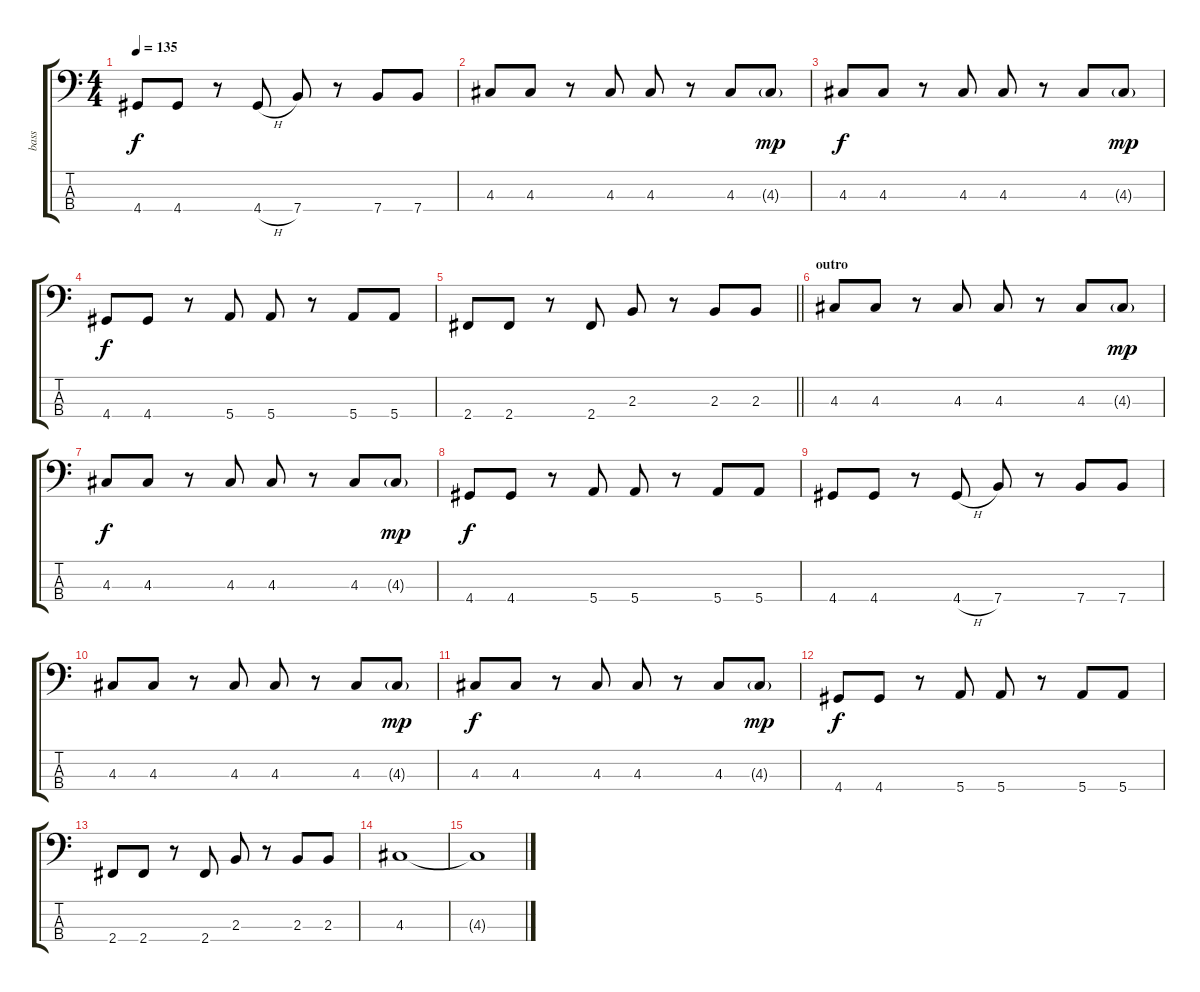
\track ("bass" "bass") {instrument electricbassfinger}
\staff {score tabs}
\tuning (G2 D2 A1 E1) {hide}
\ts (4 4)
\tempo 135
\clef f4
\ks c
4.4.8{dy f} 4.4.8 r.8 4.4{h}.8 7.4.8 r.8 7.4.8 7.4.8 |
4.3.8 4.3.8 r.8 4.3.8 4.3.8 r.8 4.3.8 4.3{g}.8{dy mp} |
4.3.8{dy f} 4.3.8 r.8 4.3.8 4.3.8 r.8 4.3.8 4.3{g}.8{dy mp} |
4.4.8{dy f} 4.4.8 r.8 5.4.8 5.4.8 r.8 5.4.8 5.4.8 |
\barLineRight lightlight
2.4.8 2.4.8 r.8 2.4.8 2.3.8 r.8 2.3.8 2.3.8 |
\section ("" "outro")
4.3.8 4.3.8 r.8 4.3.8 4.3.8 r.8 4.3.8 4.3{g}.8{dy mp} |
4.3.8{dy f} 4.3.8 r.8 4.3.8 4.3.8 r.8 4.3.8 4.3{g}.8{dy mp} |
4.4.8{dy f} 4.4.8 r.8 5.4.8 5.4.8 r.8 5.4.8 5.4.8 |
4.4.8 4.4.8 r.8 4.4{h}.8 7.4.8 r.8 7.4.8 7.4.8 |
4.3.8 4.3.8 r.8 4.3.8 4.3.8 r.8 4.3.8 4.3{g}.8{dy mp} |
4.3.8{dy f} 4.3.8 r.8 4.3.8 4.3.8 r.8 4.3.8 4.3{g}.8{dy mp} |
4.4.8{dy f} 4.4.8 r.8 5.4.8 5.4.8 r.8 5.4.8 5.4.8 |
2.4.8 2.4.8 r.8 2.4.8 2.3.8 r.8 2.3.8 2.3.8 |
4.3.1 |
4.3{t}.1
